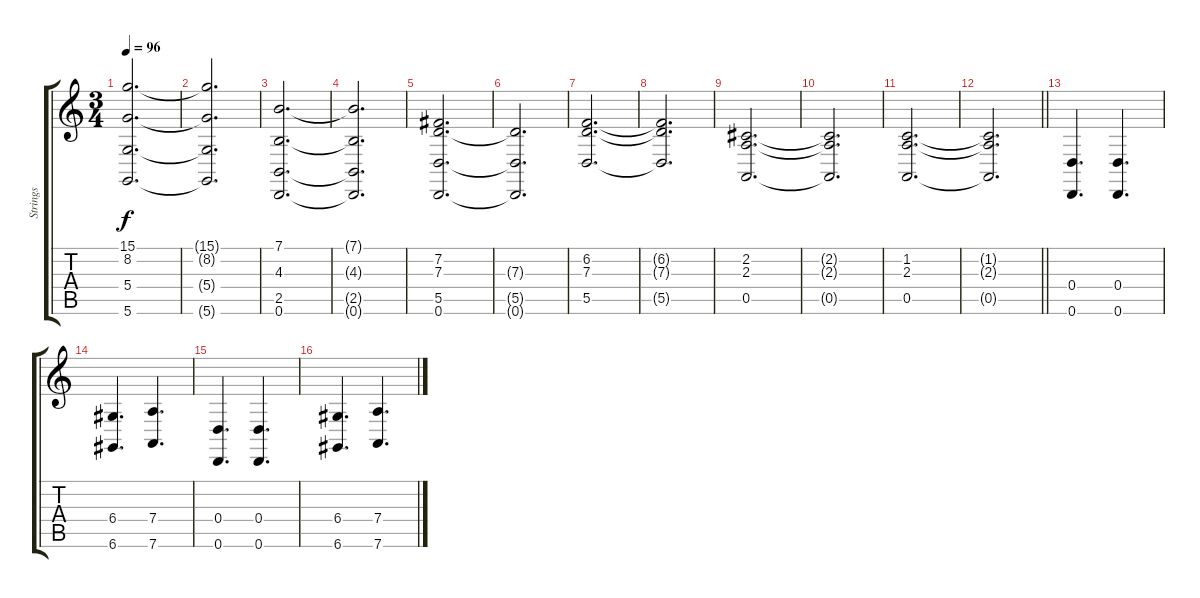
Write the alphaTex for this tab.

\track ("Strings" "Strings") {instrument stringensemble1}
\staff {score tabs}
\tuning (E4 B3 G3 D3 A2 D2) {hide}
\ts (3 4)
\tempo 96
\clef g2
\ks c
(15.1 8.2 5.4 5.6).2{d dy f} |
(15.1{t} 8.2{t} 5.4{t} 5.6{t}).2{d} |
(7.1 4.3 2.5 0.6).2{d} |
(7.1{t} 4.3{t} 2.5{t} 0.6{t}).2{d} |
(7.2 7.3 5.5 0.6).2{d} |
(7.3{t} 5.5{t} 0.6{t}).2{d} |
(6.2 7.3 5.5).2{d} |
(6.2{t} 7.3{t} 5.5{t}).2{d} |
(2.2 2.3 0.5).2{d} |
(2.2{t} 2.3{t} 0.5{t}).2{d} |
(1.2 2.3 0.5).2{d} |
\barLineRight lightlight
(1.2{t} 2.3{t} 0.5{t}).2{d} |
(0.4 0.6).4{d} (0.4 0.6).4{d} |
(6.4 6.6).4{d} (7.4 7.6).4{d} |
(0.4 0.6).4{d} (0.4 0.6).4{d} |
(6.4 6.6).4{d} (7.4 7.6).4{d}
